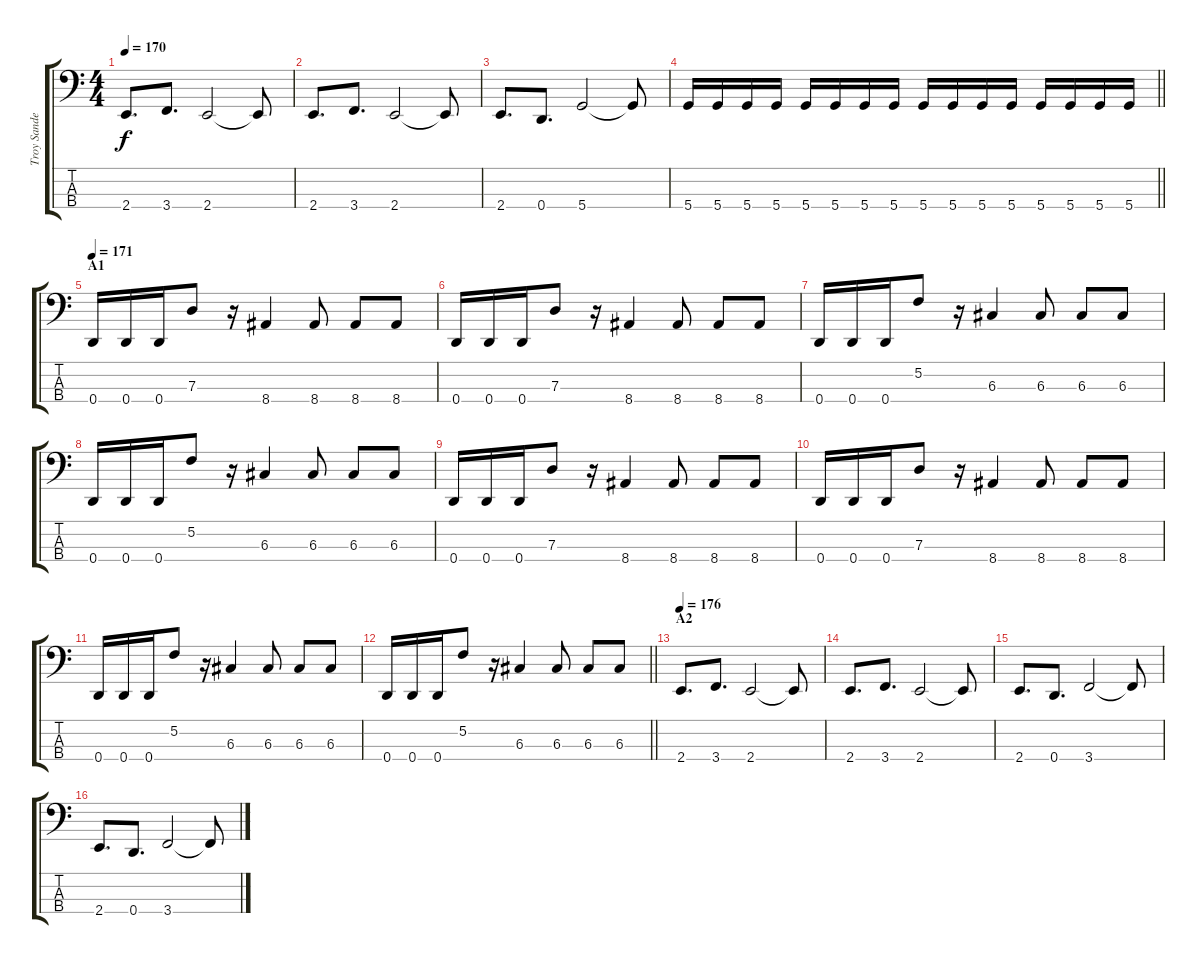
\track ("Troy Sanders" "Troy Sande") {instrument electricbassfinger}
\staff {score tabs}
\tuning (F2 C2 G1 D1) {hide}
\ts (4 4)
\tempo 170
\clef f4
\ks c
2.4.8{d dy f} 3.4.8{d} 2.4.2 2.4{t}.8 |
2.4.8{d} 3.4.8{d} 2.4.2 2.4{t}.8 |
2.4.8{d} 0.4.8{d} 5.4.2 5.4{t}.8 |
\barLineRight lightlight
5.4.16 5.4.16 5.4.16 5.4.16 5.4.16 5.4.16 5.4.16 5.4.16 5.4.16 5.4.16 5.4.16 5.4.16 5.4.16 5.4.16 5.4.16 5.4.16 |
\section ("" "A1")
\tempo 171
0.4.16 0.4.16 0.4.16 7.3.8 r.16 8.4.4 8.4.8 8.4.8 8.4.8 |
0.4.16 0.4.16 0.4.16 7.3.8 r.16 8.4.4 8.4.8 8.4.8 8.4.8 |
0.4.16 0.4.16 0.4.16 5.2.8 r.16 6.3.4 6.3.8 6.3.8 6.3.8 |
0.4.16 0.4.16 0.4.16 5.2.8 r.16 6.3.4 6.3.8 6.3.8 6.3.8 |
0.4.16 0.4.16 0.4.16 7.3.8 r.16 8.4.4 8.4.8 8.4.8 8.4.8 |
0.4.16 0.4.16 0.4.16 7.3.8 r.16 8.4.4 8.4.8 8.4.8 8.4.8 |
0.4.16 0.4.16 0.4.16 5.2.8 r.16 6.3.4 6.3.8 6.3.8 6.3.8 |
\barLineRight lightlight
0.4.16 0.4.16 0.4.16 5.2.8 r.16 6.3.4 6.3.8 6.3.8 6.3.8 |
\section ("" "A2")
\tempo 176
2.4.8{d} 3.4.8{d} 2.4.2 2.4{t}.8 |
2.4.8{d} 3.4.8{d} 2.4.2 2.4{t}.8 |
2.4.8{d} 0.4.8{d} 3.4.2 3.4{t}.8 |
2.4.8{d} 0.4.8{d} 3.4.2 3.4{t}.8
